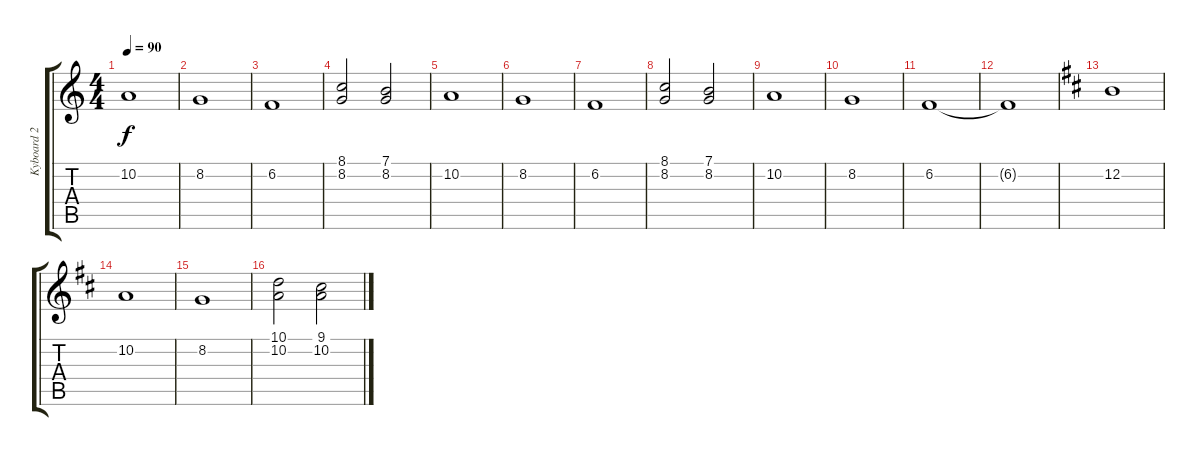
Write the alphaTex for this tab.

\track ("Kyboard 2" "Kyboard 2") {instrument rockorgan}
\staff {score tabs}
\tuning (E4 B3 G3 D3 A2 E2) {hide}
\ts (4 4)
\tempo 90
\clef g2
\ks aminor
10.2.1{dy f} |
8.2.1 |
6.2.1 |
(8.1 8.2).2 (7.1 8.2).2 |
10.2.1 |
8.2.1 |
6.2.1 |
(8.1 8.2).2 (7.1 8.2).2 |
10.2.1 |
8.2.1 |
6.2.1 |
6.2{t}.1 |
\ks bminor
12.2.1 |
10.2.1 |
8.2.1 |
(10.1 10.2).2 (9.1 10.2).2
